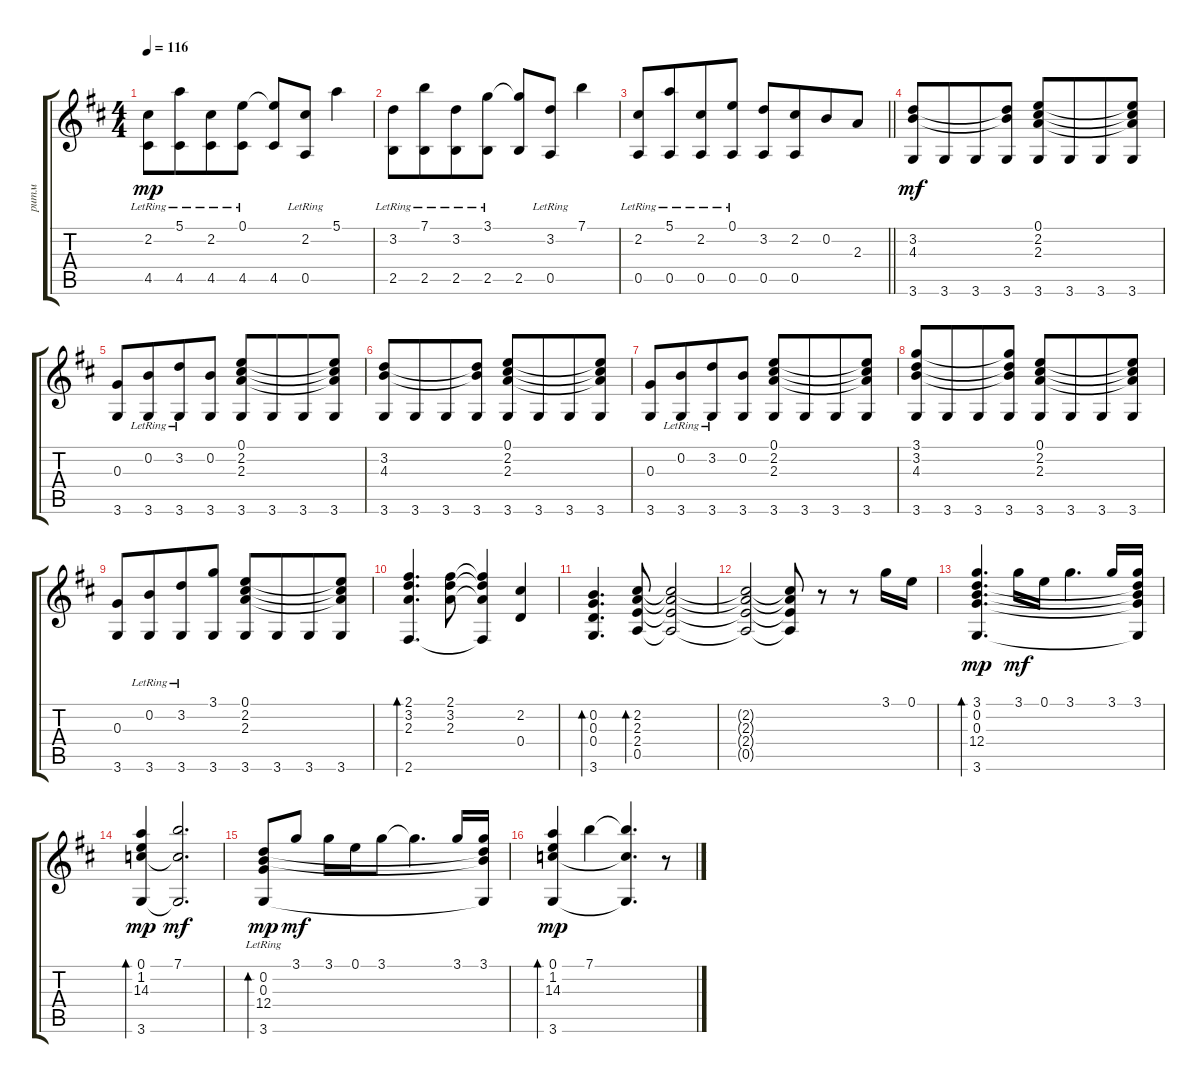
\track ("ритм" "ритм") {instrument acousticguitarsteel}
\staff {score tabs}
\tuning (E4 B3 G3 D3 A2 E2) {hide}
\ts (4 4)
\tempo 116
\clef g2
\ks d
(2.2{lr} 4.5).8{dy mp} (5.1{lr} 4.5).8{beam merge} (2.2{lr} 4.5).8 (0.1{lr} 4.5).8 (0.1{t} 4.5).8 (2.2{lr} 0.5).8 5.1.4 |
(3.2{lr} 2.5).8 (7.1{lr} 2.5).8{beam merge} (3.2{lr} 2.5).8 (3.1{lr} 2.5).8 (3.1{t} 2.5).8 (3.2{lr} 0.5).8 7.1.4 |
\barLineRight lightlight
(2.2{lr} 0.5).8 (5.1{lr} 0.5).8{beam merge} (2.2{lr} 0.5).8 (0.1{lr} 0.5).8 (3.2 0.5).8 (2.2 0.5).8{beam merge} 0.2.8 2.3.8 |
(3.2 4.3 3.6).8{dy mf} 3.6.8{beam merge} 3.6.8 (3.2{t} 4.3{t} 3.6).8 (0.1 2.2 2.3 3.6).8 3.6.8{beam merge} 3.6.8 (0.1{t} 2.2{t} 2.3{t} 3.6).8 |
(0.3 3.6).8 (0.2{lr} 3.6).8{beam merge} (3.2{lr} 3.6).8 (0.2 3.6).8 (0.1 2.2 2.3 3.6).8 3.6.8{beam merge} 3.6.8 (0.1{t} 2.2{t} 2.3{t} 3.6).8 |
(3.2 4.3 3.6).8 3.6.8{beam merge} 3.6.8 (3.2{t} 4.3{t} 3.6).8 (0.1 2.2 2.3 3.6).8 3.6.8{beam merge} 3.6.8 (0.1{t} 2.2{t} 2.3{t} 3.6).8 |
(0.3 3.6).8 (0.2{lr} 3.6).8{beam merge} (3.2{lr} 3.6).8 (0.2 3.6).8 (0.1 2.2 2.3 3.6).8 3.6.8{beam merge} 3.6.8 (0.1{t} 2.2{t} 2.3{t} 3.6).8 |
(3.1 3.2 4.3 3.6).8 3.6.8{beam merge} 3.6.8 (3.1{t} 3.2{t} 4.3{t} 3.6).8 (0.1 2.2 2.3 3.6).8 3.6.8{beam merge} 3.6.8 (0.1{t} 2.2{t} 2.3{t} 3.6).8 |
(0.3 3.6).8 (0.2{lr} 3.6).8{beam merge} (3.2{lr} 3.6).8 (3.1 3.6).8 (0.1 2.2 2.3 3.6).8 3.6.8{beam merge} 3.6.8 (0.1{t} 2.2{t} 2.3{t} 3.6).8 |
(2.1 3.2 2.3 2.6).4{d bd 60} (2.1 3.2 2.3).8 (2.1{t} 3.2{t} 2.3{t} 2.6{t}).4 (2.2 0.4).4 |
(0.2 0.3 0.4 3.6).4{d bd 60} (2.2 2.3 2.4 0.5).8{bd 60} (2.2{t} 2.3{t} 2.4{t} 0.5{t}).2 |
(2.2{t} 2.3{t} 2.4{t} 0.5{t}).2 (2.2{t} 2.3{t} 2.4{t} 0.5{t}).8 r.8 r.8 3.1.16 0.1.16 |
(3.1 0.2 0.3 12.4 3.6).4{d bd 120 dy mp} 3.1.16{dy mf} 0.1.16 3.1.4{d} 3.1.16 (3.1 0.2{t} 0.3{t} 12.4{t} 3.6{t}).16 |
(0.1 1.2 14.3 3.6).4{bd 120 dy mp} (7.1 1.2{t} 3.6{t}).2{d dy mf} |
(0.2 0.3{lr} 12.4 3.6).8{bd 120 dy mp} 3.1.8{dy mf} 3.1.16 0.1.16 3.1.8 3.1{t}.4{d} 3.1.16 (3.1 0.2{t} 12.4{t} 3.6{t}).16 |
(0.1 1.2 14.3 3.6).4{bd 120 dy mp} 7.1.4 (7.1{t} 1.2{t} 3.6{t}).4{d} r.8
